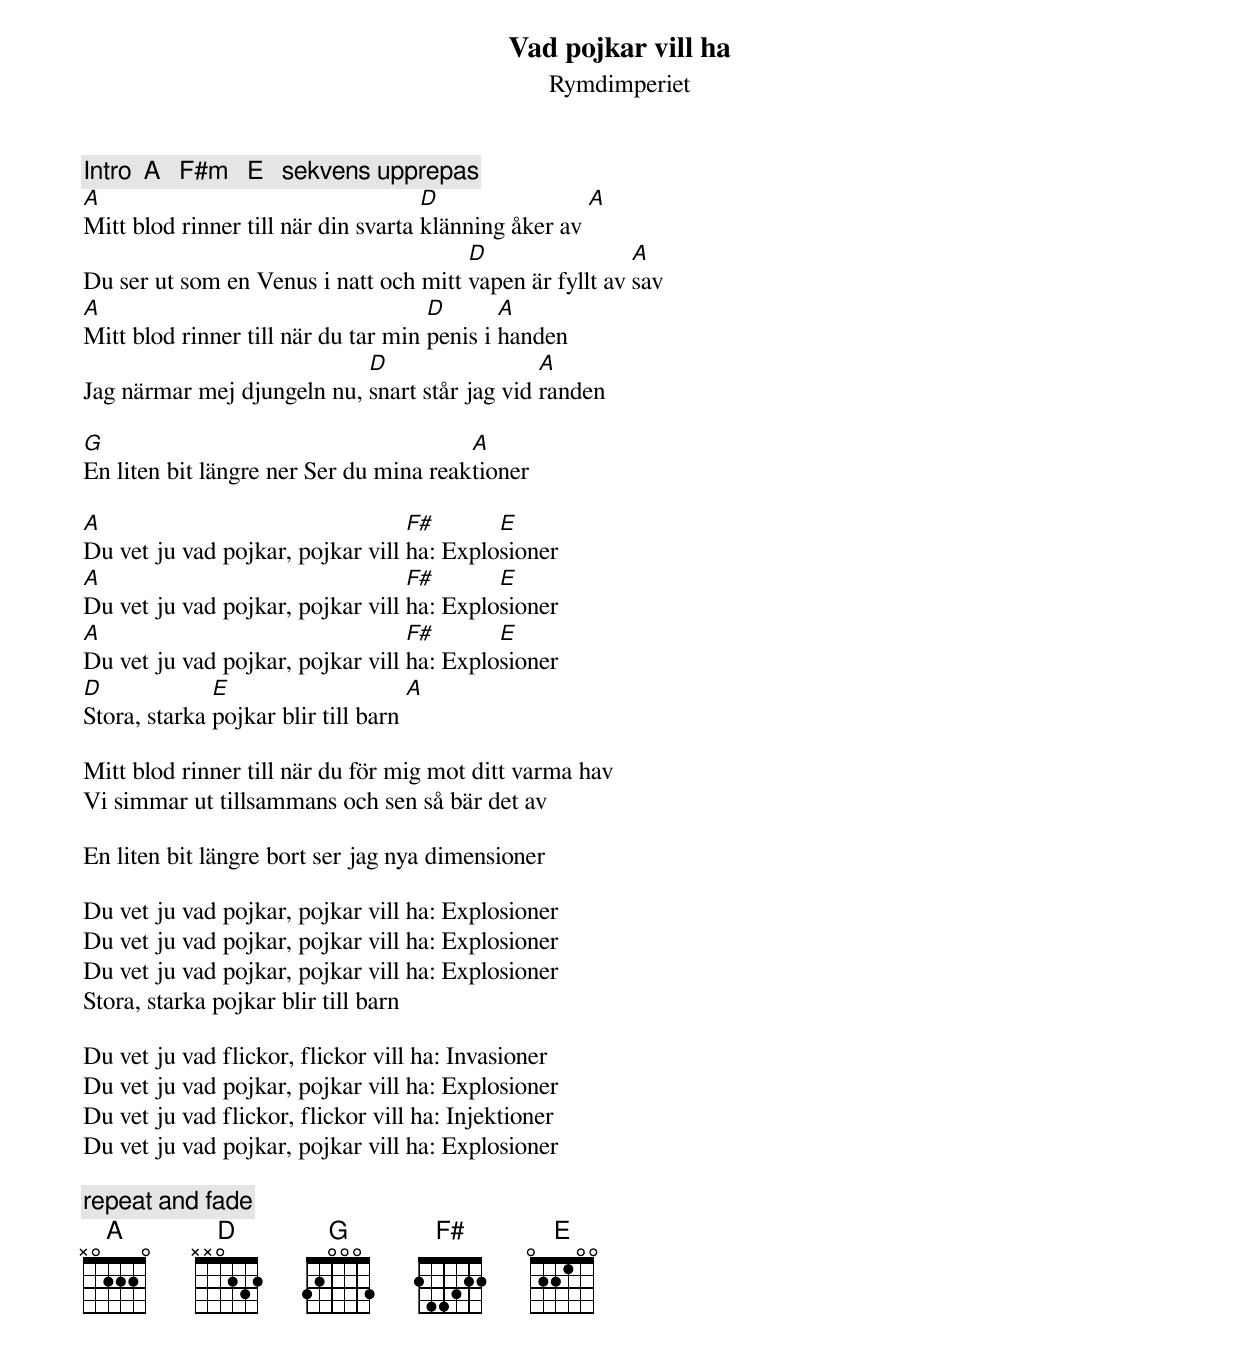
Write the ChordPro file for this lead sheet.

{t:Vad pojkar vill ha}
{st:Rymdimperiet}
{c:Intro  A   F#m   E   sekvens upprepas}
[A]Mitt blod rinner till när din svarta [D]klänning åker av [A]
Du ser ut som en Venus i natt och mitt [D]vapen är fyllt av [A]sav
[A]Mitt blod rinner till när du tar min [D]penis i [A]handen
Jag närmar mej djungeln nu, [D]snart står jag vid [A]randen

[G]En liten bit längre ner Ser du mina reak[A]tioner

[A]Du vet ju vad pojkar, pojkar vill [F#]ha: Explo[E]sioner
[A]Du vet ju vad pojkar, pojkar vill [F#]ha: Explo[E]sioner
[A]Du vet ju vad pojkar, pojkar vill [F#]ha: Explo[E]sioner
[D]Stora, starka [E]pojkar blir till barn [A]

Mitt blod rinner till när du för mig mot ditt varma hav
Vi simmar ut tillsammans och sen så bär det av

En liten bit längre bort ser jag nya dimensioner

Du vet ju vad pojkar, pojkar vill ha: Explosioner
Du vet ju vad pojkar, pojkar vill ha: Explosioner
Du vet ju vad pojkar, pojkar vill ha: Explosioner
Stora, starka pojkar blir till barn

Du vet ju vad flickor, flickor vill ha: Invasioner
Du vet ju vad pojkar, pojkar vill ha: Explosioner
Du vet ju vad flickor, flickor vill ha: Injektioner
Du vet ju vad pojkar, pojkar vill ha: Explosioner

{c:repeat and fade}
